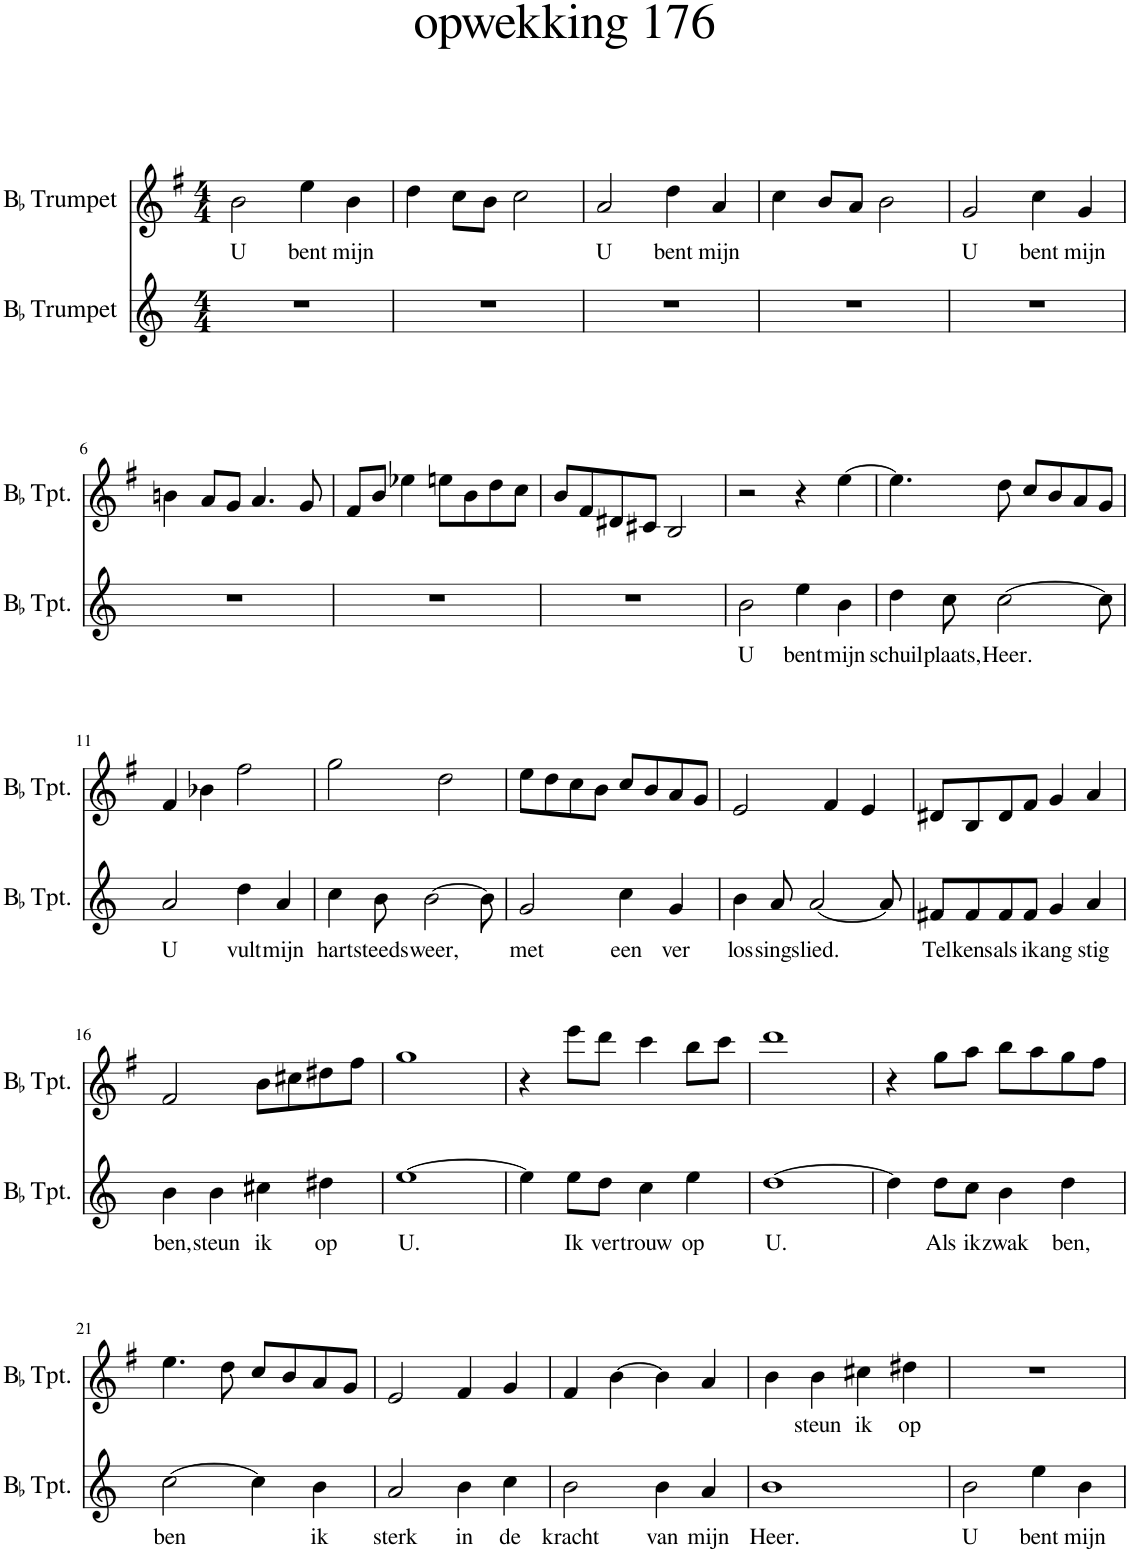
**kern	**text	**kern	**text
*part2	*part2	*part1	*part1
*staff2	*staff2	*staff1	*staff1
*I"BaccidentalFlat Trumpet	*	*I"BaccidentalFlat Trumpet	*
*I'BaccidentalFlat Tpt.	*	*I'BaccidentalFlat Tpt.	*
*clefG2	*	*clefG2	*
*Trd1c2	*	*Trd1c2	*
*k[]	*	*k[f#]	*
*M4/4	*	*M4/4	*
=1	=1	=1	=1
!	!	!	!LO:LY:b
1r	.	2b\	U
!	!	!	!LO:LY:b
.	.	4ee\	bent
!	!	!	!LO:LY:b
.	.	4b\	mijn
=2	=2	=2	=2
1r	.	4dd\	.
.	.	8cc\L	.
.	.	8b\J	.
.	.	2cc\	.
=3	=3	=3	=3
!	!	!	!LO:LY:b
1r	.	2a/	U
!	!	!	!LO:LY:b
.	.	4dd\	bent
!	!	!	!LO:LY:b
.	.	4a/	mijn
=4	=4	=4	=4
1r	.	4cc\	.
.	.	8b/L	.
.	.	8a/J	.
.	.	2b\	.
=5	=5	=5	=5
!	!	!	!LO:LY:b
1r	.	2g/	U
!	!	!	!LO:LY:b
.	.	4cc\	bent
!	!	!	!LO:LY:b
.	.	4g/	mijn
!!LO:LB:g=z
=6	=6	=6	=6
1r	.	4bn\	.
.	.	8a/L	.
.	.	8g/J	.
.	.	4.a/	.
.	.	8g/	.
=7	=7	=7	=7
1r	.	8f#/L	.
.	.	8b/J	.
.	.	4ee-X\	.
.	.	8een\L	.
.	.	8b\	.
.	.	8dd\	.
.	.	8cc\J	.
=8	=8	=8	=8
1r	.	8b/L	.
.	.	8f#/	.
.	.	8d#X/	.
.	.	8c#X/J	.
.	.	2B/	.
=9	=9	=9	=9
!	!LO:LY:b	!	!
2b\	U	2r	.
!	!LO:LY:b	!	!
4ee\	bent	4r	.
!	!LO:LY:b	!	!
4b\	mijn	[4ee\	.
=10	=10	=10	=10
!	!LO:LY:b	!	!
4dd\	schuil	4.ee\]	.
!	!LO:LY:b	!	!
8cc\	plaats,	.	.
!	!LO:LY:b	!	!
[2cc\	Heer.	8dd\	.
.	.	8cc/L	.
.	.	8b/	.
.	.	8a/	.
8cc\]	.	8g/J	.
!!LO:LB:g=z
=11	=11	=11	=11
!	!LO:LY:b	!	!
2a/	U	4f#/	.
.	.	4b-X\	.
!	!LO:LY:b	!	!
4dd\	vult	2ff#\	.
!	!LO:LY:b	!	!
4a/	mijn	.	.
=12	=12	=12	=12
!	!LO:LY:b	!	!
4cc\	hart	2gg\	.
!	!LO:LY:b	!	!
8b\	steeds	.	.
!	!LO:LY:b	!	!
[2b\	weer,	.	.
.	.	2dd\	.
8b\]	.	.	.
=13	=13	=13	=13
!	!LO:LY:b	!	!
2g/	met	8ee\L	.
.	.	8dd\	.
.	.	8cc\	.
.	.	8b\J	.
!	!LO:LY:b	!	!
4cc\	een	8cc/L	.
.	.	8b/	.
!	!LO:LY:b	!	!
4g/	ver	8a/	.
.	.	8g/J	.
=14	=14	=14	=14
!	!LO:LY:b	!	!
4b\	los	2e/	.
!	!LO:LY:b	!	!
8a/	sings	.	.
!	!LO:LY:b	!	!
[2a/	lied.	.	.
.	.	4f#/	.
.	.	4e/	.
8a/]	.	.	.
=15	=15	=15	=15
!	!LO:LY:b	!	!
8f#X/L	Tel	8d#X/L	.
!	!LO:LY:b	!	!
8f#/	kens	8B/	.
!	!LO:LY:b	!	!
8f#/	als	8d#/	.
!	!LO:LY:b	!	!
8f#/J	ik	8f#/J	.
!	!LO:LY:b	!	!
4g/	ang	4g/	.
!	!LO:LY:b	!	!
4a/	stig	4a/	.
!!LO:LB:g=z
=16	=16	=16	=16
!	!LO:LY:b	!	!
4b\	ben,	2f#/	.
!	!LO:LY:b	!	!
4b\	steun	.	.
!	!LO:LY:b	!	!
4cc#X\	ik	8b\L	.
.	.	8cc#X\	.
!	!LO:LY:b	!	!
4dd#X\	op	8dd#X\	.
.	.	8ff#\J	.
=17	=17	=17	=17
!	!LO:LY:b	!	!
[1ee	U.	1gg	.
=18	=18	=18	=18
4ee\]	.	4r	.
!	!LO:LY:b	!	!
8ee\L	Ik	8eee\L	.
!	!LO:LY:b	!	!
8dd\J	ver	8ddd\J	.
!	!LO:LY:b	!	!
4cc\	trouw	4ccc\	.
!	!LO:LY:b	!	!
4ee\	op	8bb\L	.
.	.	8ccc\J	.
=19	=19	=19	=19
!	!LO:LY:b	!	!
[1dd	U.	1ddd	.
=20	=20	=20	=20
4dd\]	.	4r	.
!	!LO:LY:b	!	!
8dd\L	Als	8gg\L	.
!	!LO:LY:b	!	!
8cc\J	ik	8aa\J	.
!	!LO:LY:b	!	!
4b\	zwak	8bb\L	.
.	.	8aa\	.
!	!LO:LY:b	!	!
4dd\	ben,	8gg\	.
.	.	8ff#\J	.
!!LO:LB:g=z
=21	=21	=21	=21
!	!LO:LY:b	!	!
[2cc\	ben	4.ee\	.
.	.	8dd\	.
4cc\]	.	8cc/L	.
.	.	8b/	.
!	!LO:LY:b	!	!
4b\	ik	8a/	.
.	.	8g/J	.
=22	=22	=22	=22
!	!LO:LY:b	!	!
2a/	sterk	2e/	.
!	!LO:LY:b	!	!
4b\	in	4f#/	.
!	!LO:LY:b	!	!
4cc\	de	4g/	.
=23	=23	=23	=23
!	!LO:LY:b	!	!
2b\	kracht	4f#/	.
.	.	[4b\	.
!	!LO:LY:b	!	!
4b\	van	4b\]	.
!	!LO:LY:b	!	!
4a/	mijn	4a/	.
=24	=24	=24	=24
!	!LO:LY:b	!	!
1b	Heer.	4b\	.
!	!	!	!LO:LY:b
.	.	4b\	steun
!	!	!	!LO:LY:b
.	.	4cc#X\	ik
!	!	!	!LO:LY:b
.	.	4dd#X\	op
=25	=25	=25	=25
!	!LO:LY:b	!	!
2b\	U	1r	.
!	!LO:LY:b	!	!
4ee\	bent	.	.
!	!LO:LY:b	!	!
4b\	mijn	.	.
=	=	=	=
*-	*-	*-	*-
